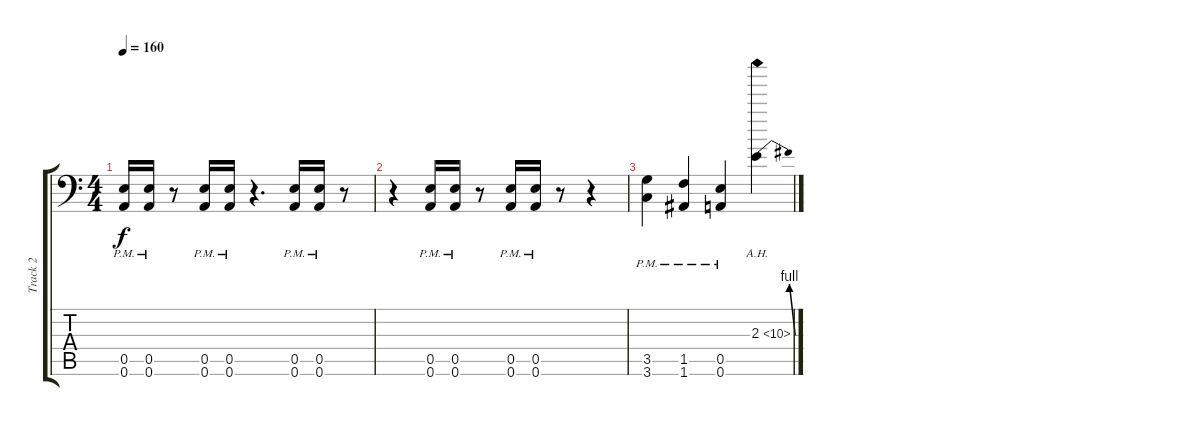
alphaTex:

\track ("Track 2" "Track 2") {instrument overdrivenguitar}
\staff {score tabs}
\tuning (B3 Gb3 D3 A2 E2 A1) {hide}
\ts (4 4)
\tempo 160
\clef f4
\ks c
(0.5{pm} 0.6{pm}).16{dy f} (0.5{pm} 0.6{pm}).16 r.8 (0.5{pm} 0.6{pm}).16 (0.5{pm} 0.6{pm}).16 r.4{d} (0.5{pm} 0.6{pm}).16 (0.5{pm} 0.6{pm}).16 r.8 |
r.4 (0.5{pm} 0.6{pm}).16 (0.5{pm} 0.6{pm}).16 r.8 (0.5{pm} 0.6{pm}).16 (0.5{pm} 0.6{pm}).16 r.8 r.4 |
(3.5 3.6{pm}).4 (1.5 1.6{pm}).4 (0.5 0.6{pm}).4 2.3{be (bend 0 0 60 4) ah 8}.4
